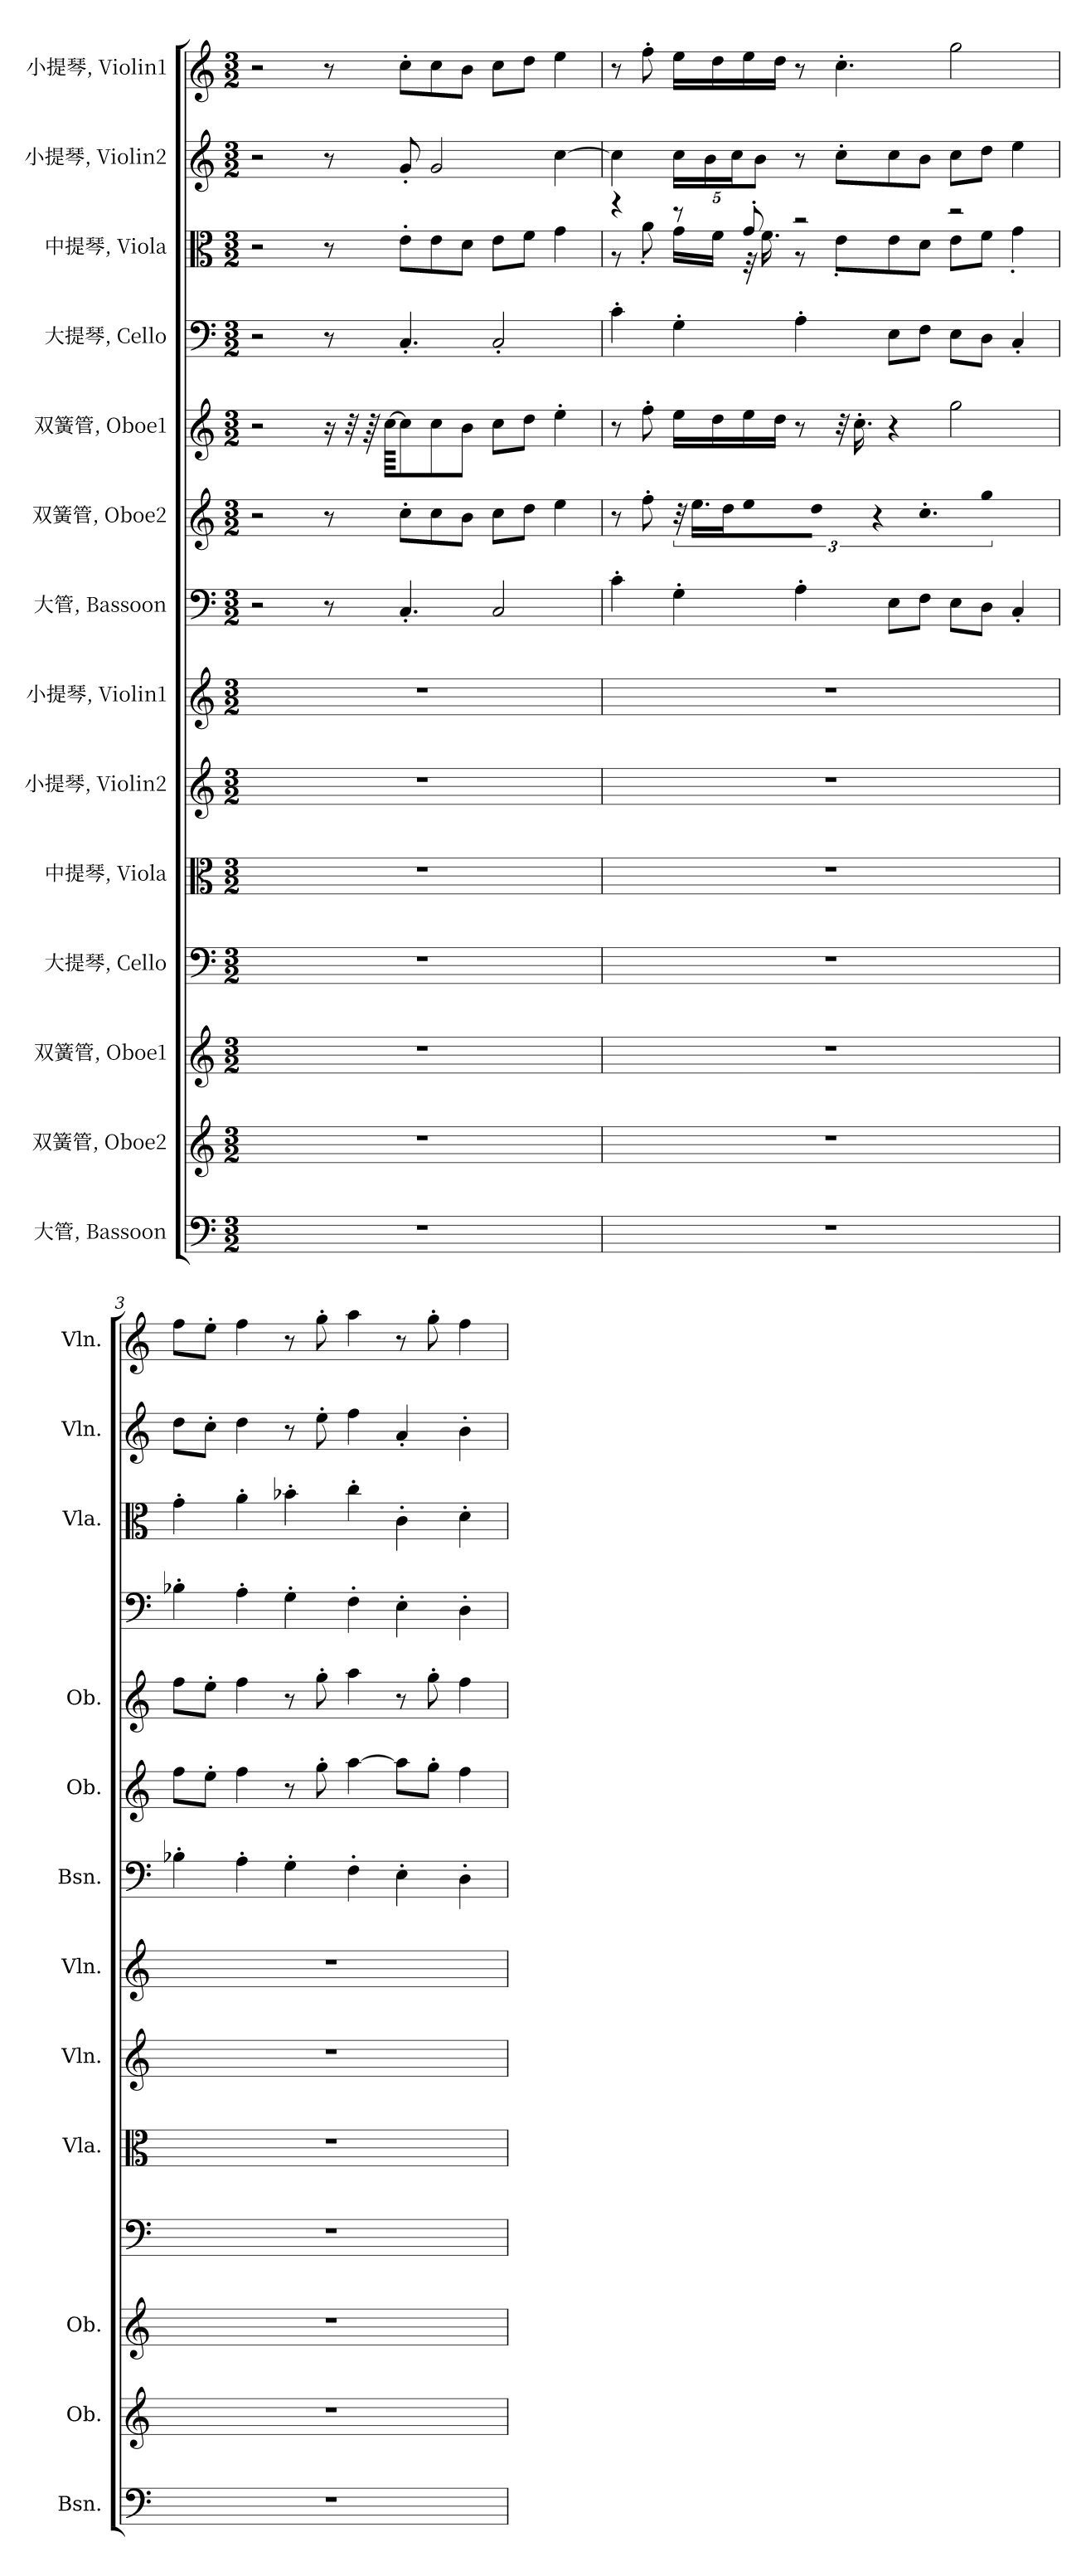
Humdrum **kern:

**kern	**kern	**kern	**kern	**kern	**kern	**kern	**kern	**kern	**kern	**kern	**kern	**kern	**kern
*part14	*part13	*part12	*part11	*part10	*part9	*part8	*part7	*part6	*part5	*part4	*part3	*part2	*part1
*staff14	*staff13	*staff12	*staff11	*staff10	*staff9	*staff8	*staff7	*staff6	*staff5	*staff4	*staff3	*staff2	*staff1
*I"大管, Bassoon	*I"双簧管, Oboe2	*I"双簧管, Oboe1	*I"大提琴, Cello	*I"中提琴, Viola	*I"小提琴, Violin2	*I"小提琴, Violin1	*I"大管, Bassoon	*I"双簧管, Oboe2	*I"双簧管, Oboe1	*I"大提琴, Cello	*I"中提琴, Viola	*I"小提琴, Violin2	*I"小提琴, Violin1
*I'Bsn.	*I'Ob.	*I'Ob.	*	*I'Vla.	*I'Vln.	*I'Vln.	*I'Bsn.	*I'Ob.	*I'Ob.	*	*I'Vla.	*I'Vln.	*I'Vln.
*clefF4	*clefG2	*clefG2	*clefF4	*clefC3	*clefG2	*clefG2	*clefF4	*clefG2	*clefG2	*clefF4	*clefC3	*clefG2	*clefG2
*k[]	*k[]	*k[]	*k[]	*k[]	*k[]	*k[]	*k[]	*k[]	*k[]	*k[]	*k[]	*k[]	*k[]
*M3/2	*M3/2	*M3/2	*M3/2	*M3/2	*M3/2	*M3/2	*M3/2	*M3/2	*M3/2	*M3/2	*M3/2	*M3/2	*M3/2
*MM120	*MM120	*MM120	*MM120	*MM120	*MM120	*MM120	*MM120	*MM120	*MM120	*MM120	*MM120	*MM120	*MM120
=1	=1	=1	=1	=1	=1	=1	=1	=1	=1	=1	=1	=1	=1
1.r	1.r	1.r	1.r	1.r	1.r	1.r	2r	2r	2r	2r	2r	2r	2r
.	.	.	.	.	.	.	8r	8r	16r	8r	8r	8r	8r
.	.	.	.	.	.	.	.	.	32r	.	.	.	.
.	.	.	.	.	.	.	.	.	64r	.	.	.	.
.	.	.	.	.	.	.	.	.	[64cc\KKKL	.	.	.	.
.	.	.	.	.	.	.	4.C'/	8cc'\L	8cc\]	4.C'/	8e'\L	8g'/	8cc'\L
.	.	.	.	.	.	.	.	8cc\	8cc\	.	8e\	2g/	8cc\
.	.	.	.	.	.	.	.	8b\J	8b\J	.	8d\J	.	8b\J
.	.	.	.	.	.	.	2C/	8cc\L	8cc\L	2C'/	8e\L	.	8cc\L
.	.	.	.	.	.	.	.	8dd\J	8dd\J	.	8f\J	.	8dd\J
.	.	.	.	.	.	.	.	4ee\	4ee'\	.	4g\	[4cc\	4ee\
=2	=2	=2	=2	=2	=2	=2	=2	=2	=2	=2	=2	=2	=2
*	*	*	*	*	*	*	*	*	*	*	*^	*	*
1.r	1.r	1.r	1.r	1.r	1.r	1.r	4c'\	8r	8r	4c'\	4r	8r	4cc\]	8r
.	.	.	.	.	.	.	.	8ff'\	8ff'\	.	.	8a'\	.	8ff'\
*	*	*	*	*	*	*	*	*	*	*	*	*	*Xbrackettup	*
.	.	.	.	.	.	.	4G'\	48r	16ee\LL	4G'\	8r	16g\LL	20cc\LL	16ee\LL
.	.	.	.	.	.	.	.	24.ee\LL	.	.	.	.	.	.
.	.	.	.	.	.	.	.	.	.	.	.	.	20b\	.
.	.	.	.	.	.	.	.	.	16dd\	.	.	16f\JJ	.	16dd\
.	.	.	.	.	.	.	.	24dd\	.	.	.	.	.	.
.	.	.	.	.	.	.	.	.	.	.	.	.	20cc\J	.
.	.	.	.	.	.	.	.	16ee\	16ee\	.	8g'/	32r	.	16ee\
.	.	.	.	.	.	.	.	.	.	.	.	.	10b\J	.
.	.	.	.	.	.	.	.	.	.	.	.	16.f\	.	.
.	.	.	.	.	.	.	.	16dd\JJ	16dd\JJ	.	.	.	.	16dd\JJ
.	.	.	.	.	.	.	4A'\	8r	8r	4A'\	2r	8r	8r	8r
.	.	.	.	.	.	.	.	4.cc'\	32r	.	.	8e'\L	8cc'\L	4.cc'\
.	.	.	.	.	.	.	.	.	16.cc'\	.	.	.	.	.
.	.	.	.	.	.	.	8E\L	.	4r	8E\L	.	8e\	8cc\	.
.	.	.	.	.	.	.	8F\J	.	.	8F\J	.	8d\J	8b\J	.
.	.	.	.	.	.	.	8E\L	2gg\	2gg\	8E\L	2r	8e\L	8cc\L	2gg\
.	.	.	.	.	.	.	8D\J	.	.	8D\J	.	8f\J	8dd\J	.
.	.	.	.	.	.	.	4C'/	.	.	4C'/	.	4g'\	4ee\	.
*	*	*	*	*	*	*	*	*	*	*	*v	*v	*	*
!!LO:PB:g=z
=3	=3	=3	=3	=3	=3	=3	=3	=3	=3	=3	=3	=3	=3
1.r	1.r	1.r	1.r	1.r	1.r	1.r	4B-X'\	8ff\L	8ff\L	4B-X'\	4g'\	8dd\L	8ff\L
.	.	.	.	.	.	.	.	8ee'\J	8ee'\J	.	.	8cc'\J	8ee'\J
.	.	.	.	.	.	.	4A'\	4ff\	4ff\	4A'\	4a'\	4dd\	4ff\
.	.	.	.	.	.	.	4G'\	8r	8r	4G'\	4b-X'\	8r	8r
.	.	.	.	.	.	.	.	8gg'\	8gg'\	.	.	8ee'\	8gg'\
.	.	.	.	.	.	.	4F'\	[4aa\	4aa\	4F'\	4cc'\	4ff\	4aa\
.	.	.	.	.	.	.	4E'\	8aa\L]	8r	4E'\	4c'\	4a'/	8r
.	.	.	.	.	.	.	.	8gg'\J	8gg'\	.	.	.	8gg'\
.	.	.	.	.	.	.	4D'\	4ff\	4ff\	4D'\	4d'\	4b'\	4ff\
=	=	=	=	=	=	=	=	=	=	=	=	=	=
*-	*-	*-	*-	*-	*-	*-	*-	*-	*-	*-	*-	*-	*-
